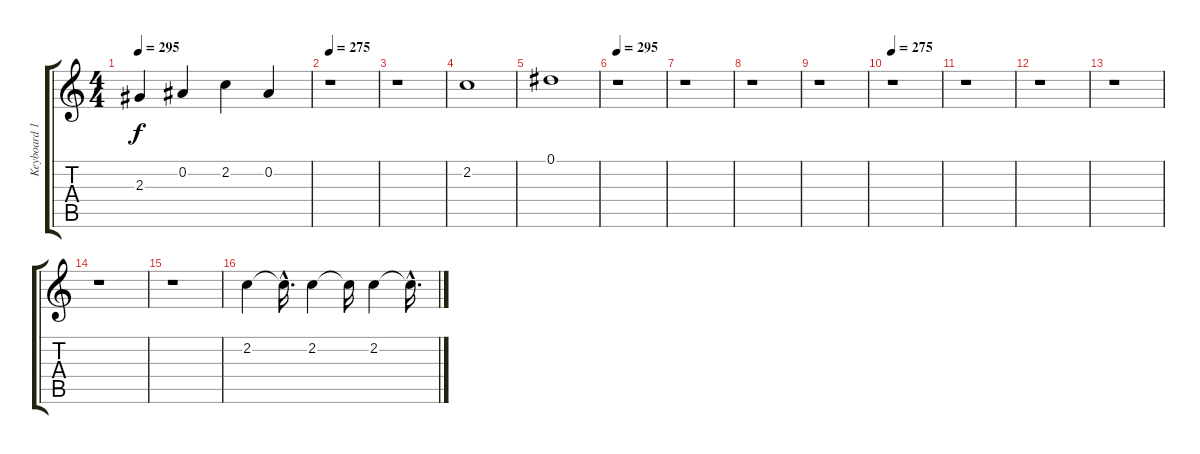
\track ("Keyboard 1" "Keyboard 1") {instrument flute}
\staff {score tabs}
\tuning (Eb5 Bb4 Gb4 Db4 Ab3 Eb3) {hide}
\ts (4 4)
\tempo 295
\clef g2
\ks c
2.3.4{dy f} 0.2.4 2.2.4 0.2.4 |
\tempo 275
r.1 |
r.1 |
2.2.1 |
0.1.1 |
\tempo 295
r.1 |
r.1 |
r.1 |
r.1 |
\tempo 275
r.1 |
r.1 |
r.1 |
r.1 |
r.1 |
r.1 |
2.2.4 2.2{hac t}.16{d} 2.2.4 2.2{t}.16 2.2.4 2.2{hac t}.16{d}
